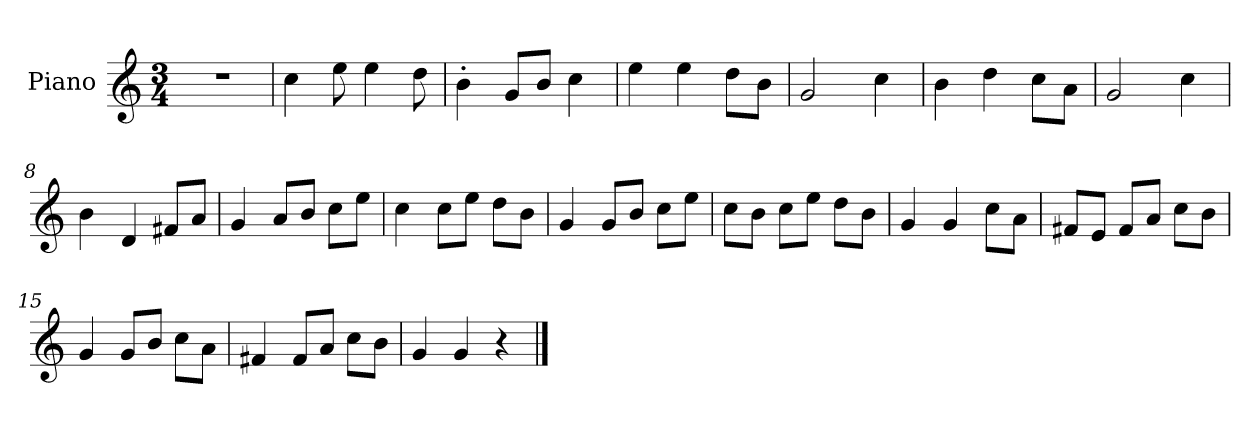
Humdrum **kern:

**kern
*part1
*staff1
*I"Piano
*I'P-no
*clefG2
*k[]
*M3/4
*MM177
=1
2.r
=2
4cc\
8ee\
4ee\
8dd\
=3
4b'\
8g/L
8b/J
4cc\
=4
4ee\
4ee\
8dd\L
8b\J
=5
2g/
4cc\
=6
4b\
4dd\
8cc\L
8a\J
=7
2g/
4cc\
=8
4b\
4d/
8f#X/L
8a/J
=9
4g/
8a/L
8b/J
8cc\L
8ee\J
!!LO:LB:g=z
=10
4cc\
8cc\L
8ee\J
8dd\L
8b\J
=11
4g/
8g/L
8b/J
8cc\L
8ee\J
=12
8cc\L
8b\J
8cc\L
8ee\J
8dd\L
8b\J
=13
4g/
4g/
8cc\L
8a\J
=14
8f#X/L
8e/J
8f#/L
8a/J
8cc\L
8b\J
=15
4g/
8g/L
8b/J
8cc\L
8a\J
=16
4f#X/
8f#/L
8a/J
8cc\L
8b\J
=17
4g/
4g/
4r
==
*-
